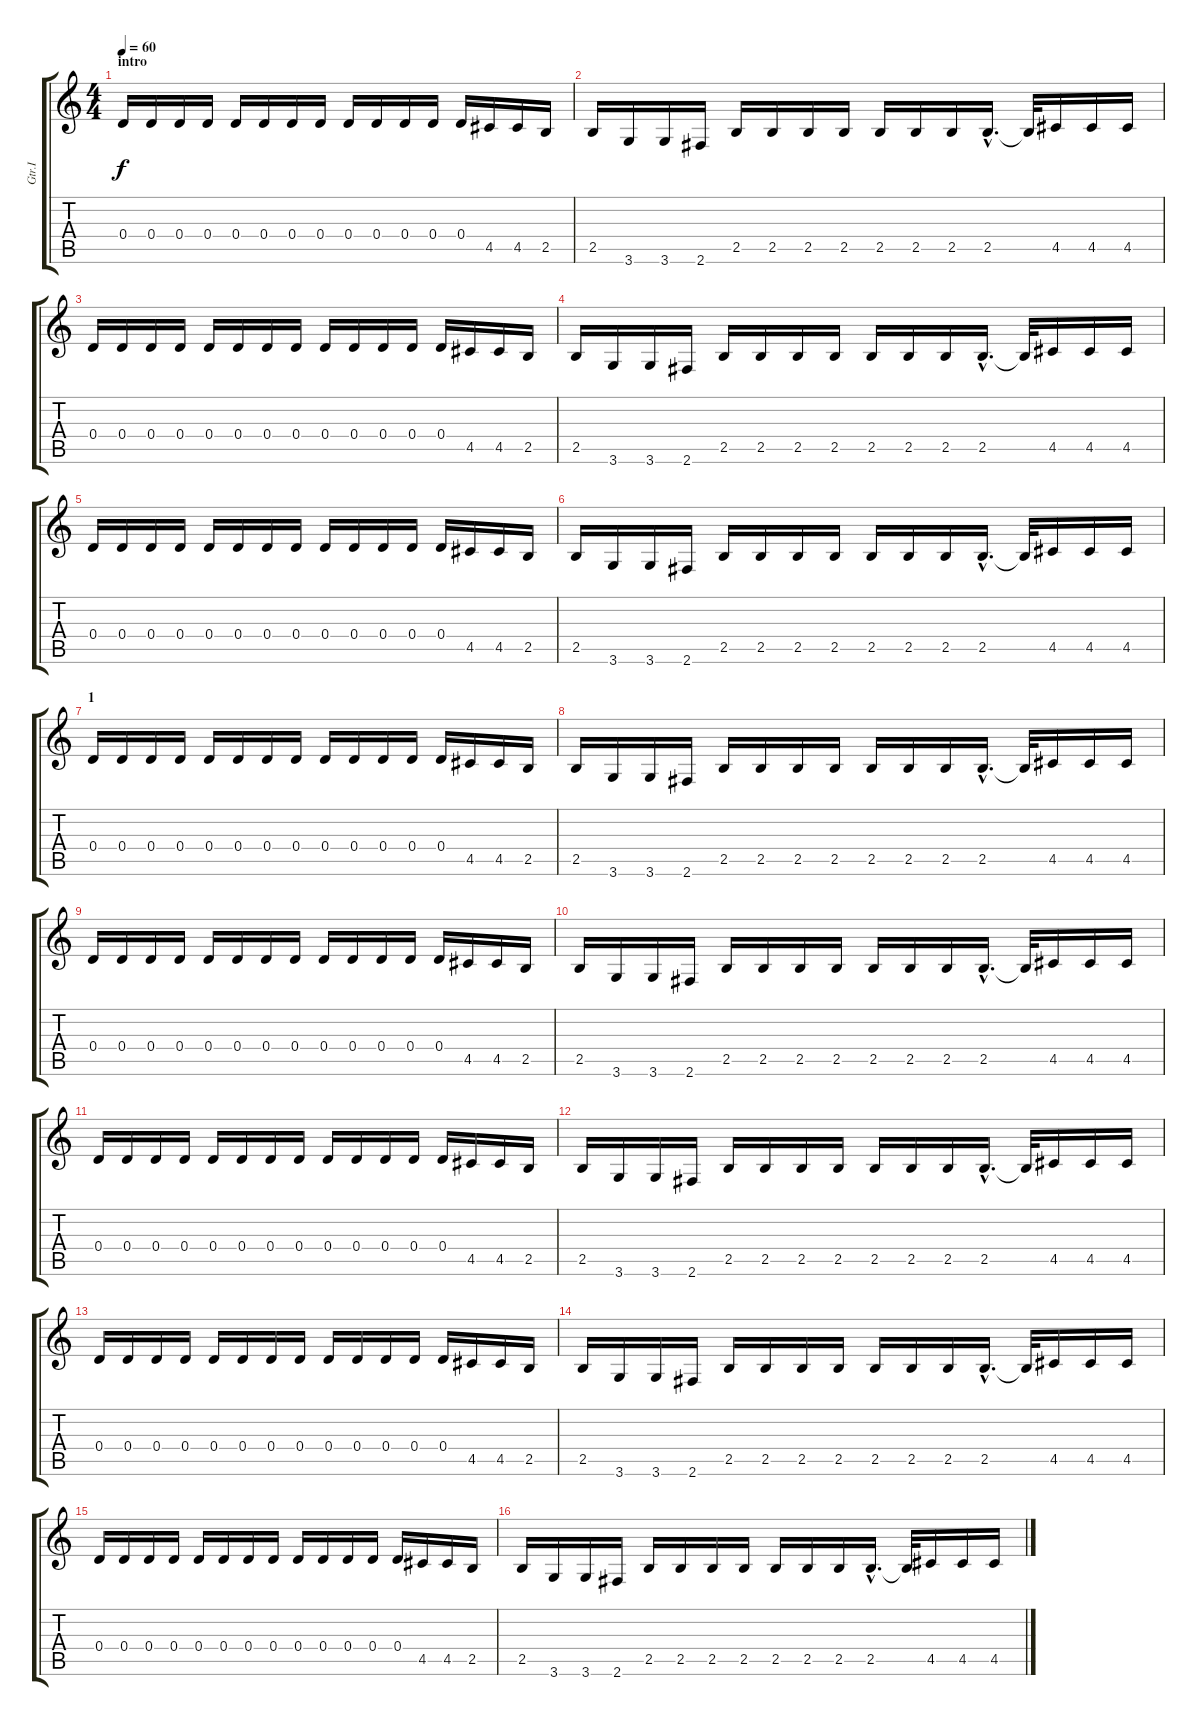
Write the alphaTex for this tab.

\track ("Gtr.I" "Gtr.I") {instrument overdrivenguitar}
\staff {score tabs}
\tuning (E4 B3 G3 D3 A2 E2) {hide}
\ts (4 4)
\section ("" "intro")
\tempo 60
\clef g2
\ks c
0.4.16{dy f instrument overdrivenguitar} 0.4.16 0.4.16 0.4.16 0.4.16 0.4.16 0.4.16 0.4.16 0.4.16 0.4.16 0.4.16 0.4.16 0.4.16 4.5.16 4.5.16 2.5.16 |
2.5.16 3.6.16 3.6.16 2.6.16 2.5.16 2.5.16 2.5.16 2.5.16 2.5.16 2.5.16 2.5.16 2.5{hac}.16{d} 2.5{t}.32 4.5.16 4.5.16 4.5.16 |
0.4.16 0.4.16 0.4.16 0.4.16 0.4.16 0.4.16 0.4.16 0.4.16 0.4.16 0.4.16 0.4.16 0.4.16 0.4.16 4.5.16 4.5.16 2.5.16 |
2.5.16 3.6.16 3.6.16 2.6.16 2.5.16 2.5.16 2.5.16 2.5.16 2.5.16 2.5.16 2.5.16 2.5{hac}.16{d} 2.5{t}.32 4.5.16 4.5.16 4.5.16 |
0.4.16 0.4.16 0.4.16 0.4.16 0.4.16 0.4.16 0.4.16 0.4.16 0.4.16 0.4.16 0.4.16 0.4.16 0.4.16 4.5.16 4.5.16 2.5.16 |
2.5.16 3.6.16 3.6.16 2.6.16 2.5.16 2.5.16 2.5.16 2.5.16 2.5.16 2.5.16 2.5.16 2.5{hac}.16{d} 2.5{t}.32 4.5.16 4.5.16 4.5.16 |
\section ("" "1")
0.4.16 0.4.16 0.4.16 0.4.16 0.4.16 0.4.16 0.4.16 0.4.16 0.4.16 0.4.16 0.4.16 0.4.16 0.4.16 4.5.16 4.5.16 2.5.16 |
2.5.16 3.6.16 3.6.16 2.6.16 2.5.16 2.5.16 2.5.16 2.5.16 2.5.16 2.5.16 2.5.16 2.5{hac}.16{d} 2.5{t}.32 4.5.16 4.5.16 4.5.16 |
0.4.16 0.4.16 0.4.16 0.4.16 0.4.16 0.4.16 0.4.16 0.4.16 0.4.16 0.4.16 0.4.16 0.4.16 0.4.16 4.5.16 4.5.16 2.5.16 |
2.5.16 3.6.16 3.6.16 2.6.16 2.5.16 2.5.16 2.5.16 2.5.16 2.5.16 2.5.16 2.5.16 2.5{hac}.16{d} 2.5{t}.32 4.5.16 4.5.16 4.5.16 |
0.4.16 0.4.16 0.4.16 0.4.16 0.4.16 0.4.16 0.4.16 0.4.16 0.4.16 0.4.16 0.4.16 0.4.16 0.4.16 4.5.16 4.5.16 2.5.16 |
2.5.16 3.6.16 3.6.16 2.6.16 2.5.16 2.5.16 2.5.16 2.5.16 2.5.16 2.5.16 2.5.16 2.5{hac}.16{d} 2.5{t}.32 4.5.16 4.5.16 4.5.16 |
0.4.16 0.4.16 0.4.16 0.4.16 0.4.16 0.4.16 0.4.16 0.4.16 0.4.16 0.4.16 0.4.16 0.4.16 0.4.16 4.5.16 4.5.16 2.5.16 |
2.5.16 3.6.16 3.6.16 2.6.16 2.5.16 2.5.16 2.5.16 2.5.16 2.5.16 2.5.16 2.5.16 2.5{hac}.16{d} 2.5{t}.32 4.5.16 4.5.16 4.5.16 |
0.4.16 0.4.16 0.4.16 0.4.16 0.4.16 0.4.16 0.4.16 0.4.16 0.4.16 0.4.16 0.4.16 0.4.16 0.4.16 4.5.16 4.5.16 2.5.16 |
2.5.16 3.6.16 3.6.16 2.6.16 2.5.16 2.5.16 2.5.16 2.5.16 2.5.16 2.5.16 2.5.16 2.5{hac}.16{d} 2.5{t}.32 4.5.16 4.5.16 4.5.16
